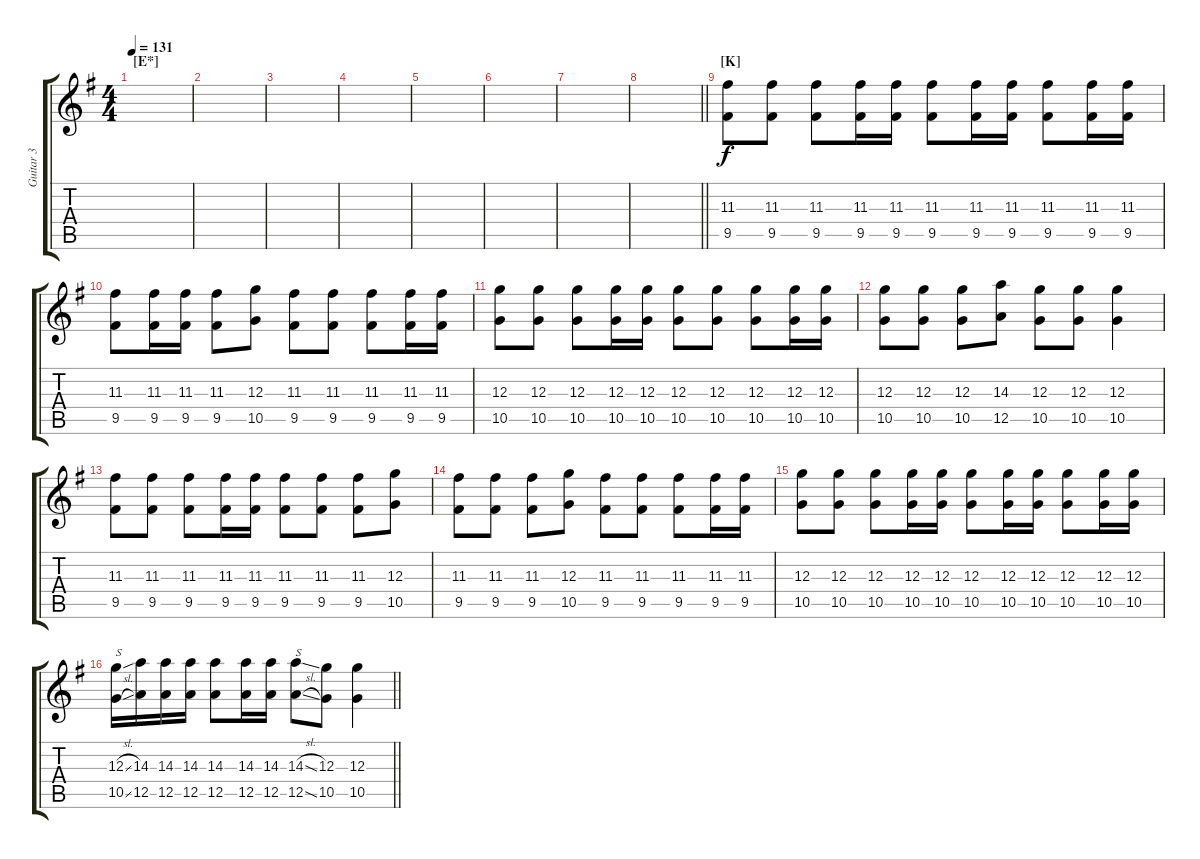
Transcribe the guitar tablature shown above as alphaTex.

\track ("Guitar 3" "Guitar 3") {instrument distortionguitar}
\staff {score tabs}
\tuning (E4 B3 G3 D3 A2 E2) {hide}
\ts (4 4)
\section ("" "[E*]")
\tempo 131
\clef g2
\ks eminor
|
|
|
|
|
|
|
\barLineRight lightlight
|
\section ("" "[K]")
(11.3 9.5).8 (11.3 9.5).8 (11.3 9.5).8 (11.3 9.5).16 (11.3 9.5).16 (11.3 9.5).8 (11.3 9.5).16 (11.3 9.5).16 (11.3 9.5).8 (11.3 9.5).16 (11.3 9.5).16 |
(11.3 9.5).8 (11.3 9.5).16 (11.3 9.5).16 (11.3 9.5).8 (12.3 10.5).8 (11.3 9.5).8 (11.3 9.5).8 (11.3 9.5).8 (11.3 9.5).16 (11.3 9.5).16 |
(12.3 10.5).8 (12.3 10.5).8 (12.3 10.5).8 (12.3 10.5).16 (12.3 10.5).16 (12.3 10.5).8 (12.3 10.5).8 (12.3 10.5).8 (12.3 10.5).16 (12.3 10.5).16 |
(12.3 10.5).8 (12.3 10.5).8 (12.3 10.5).8 (14.3 12.5).8 (12.3 10.5).8 (12.3 10.5).8 (12.3 10.5).4 |
(11.3 9.5).8 (11.3 9.5).8 (11.3 9.5).8 (11.3 9.5).16 (11.3 9.5).16 (11.3 9.5).8 (11.3 9.5).8 (11.3 9.5).8 (12.3 10.5).8 |
(11.3 9.5).8 (11.3 9.5).8 (11.3 9.5).8 (12.3 10.5).8 (11.3 9.5).8 (11.3 9.5).8 (11.3 9.5).8 (11.3 9.5).16 (11.3 9.5).16 |
(12.3 10.5).8 (12.3 10.5).8 (12.3 10.5).8 (12.3 10.5).16 (12.3 10.5).16 (12.3 10.5).8 (12.3 10.5).16 (12.3 10.5).16 (12.3 10.5).8 (12.3 10.5).16 (12.3 10.5).16 |
\barLineRight lightlight
(12.3{sl} 10.5{sl}).16{txt "S"} (14.3 12.5).16 (14.3 12.5).16 (14.3 12.5).16 (14.3 12.5).8 (14.3 12.5).16 (14.3 12.5).16 (14.3{sl} 12.5{sl}).8{txt "S"} (12.3 10.5).8 (12.3 10.5).4
